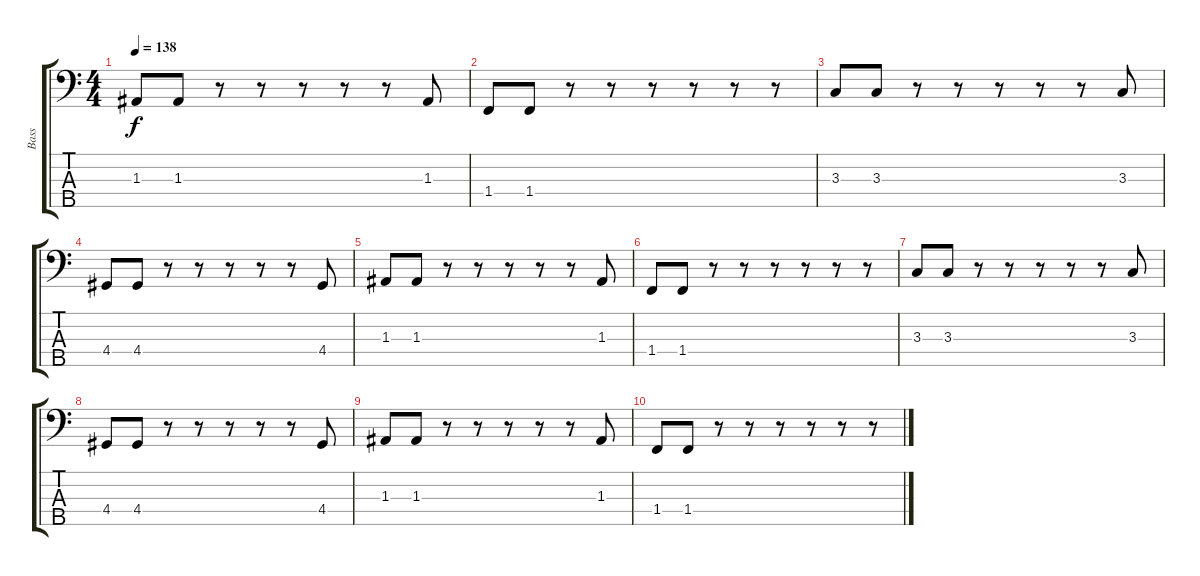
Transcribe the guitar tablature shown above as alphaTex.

\track ("Bass" "Bass") {instrument electricbassfinger}
\staff {score tabs}
\tuning (G2 D2 A1 E1 B0) {hide}
\ts (4 4)
\tempo 138
\clef f4
\ks c
1.3.8{dy f} 1.3.8 r.8 r.8 r.8 r.8 r.8 1.3.8 |
1.4.8 1.4.8 r.8 r.8 r.8 r.8 r.8 r.8 |
3.3.8 3.3.8 r.8 r.8 r.8 r.8 r.8 3.3.8 |
4.4.8 4.4.8 r.8 r.8 r.8 r.8 r.8 4.4.8 |
1.3.8 1.3.8 r.8 r.8 r.8 r.8 r.8 1.3.8 |
1.4.8 1.4.8 r.8 r.8 r.8 r.8 r.8 r.8 |
3.3.8 3.3.8 r.8 r.8 r.8 r.8 r.8 3.3.8 |
4.4.8 4.4.8 r.8 r.8 r.8 r.8 r.8 4.4.8 |
1.3.8 1.3.8 r.8 r.8 r.8 r.8 r.8 1.3.8 |
1.4.8 1.4.8 r.8 r.8 r.8 r.8 r.8 r.8
